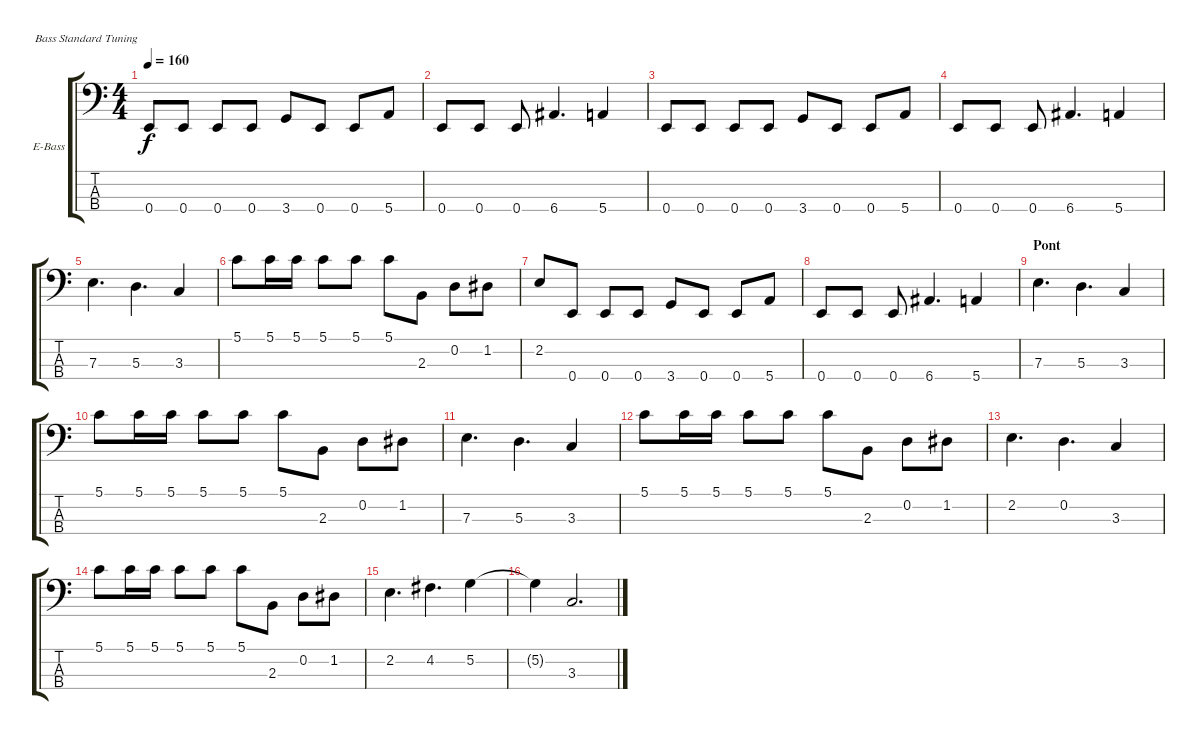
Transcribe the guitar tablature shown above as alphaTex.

\bracketExtendMode groupsimilarinstruments
\firstSystemTrackNameOrientation horizontal
\otherSystemsTrackNameOrientation horizontal
\track ("Bass" "E-Bass") {instrument electricbassfinger}
\staff {score tabs}
\tuning (G2 D2 A1 E1)
\ts (4 4)
\tempo 160
\clef f4
\ks c
0.4.8{dy f} 0.4.8 0.4.8 0.4.8 3.4.8 0.4.8 0.4.8 5.4.8 |
0.4.8 0.4.8 0.4.8 6.4.4{d} 5.4.4 |
0.4.8 0.4.8 0.4.8 0.4.8 3.4.8 0.4.8 0.4.8 5.4.8 |
0.4.8 0.4.8 0.4.8 6.4.4{d} 5.4.4 |
7.3.4{d} 5.3.4{d} 3.3.4 |
5.1.8 5.1.16 5.1.16 5.1.8 5.1.8 5.1.8 2.3.8 0.2.8 1.2.8 |
2.2.8 0.4.8 0.4.8 0.4.8 3.4.8 0.4.8 0.4.8 5.4.8 |
0.4.8 0.4.8 0.4.8 6.4.4{d} 5.4.4 |
\section ("" "Pont")
7.3.4{d} 5.3.4{d} 3.3.4 |
5.1.8 5.1.16 5.1.16 5.1.8 5.1.8 5.1.8 2.3.8 0.2.8 1.2.8 |
7.3.4{d} 5.3.4{d} 3.3.4 |
5.1.8 5.1.16 5.1.16 5.1.8 5.1.8 5.1.8 2.3.8 0.2.8 1.2.8 |
2.2.4{d} 0.2.4{d} 3.3.4 |
5.1.8 5.1.16 5.1.16 5.1.8 5.1.8 5.1.8 2.3.8 0.2.8 1.2.8 |
2.2.4{d} 4.2.4{d} 5.2.4 |
5.2{t}.4 3.3.2{d}
